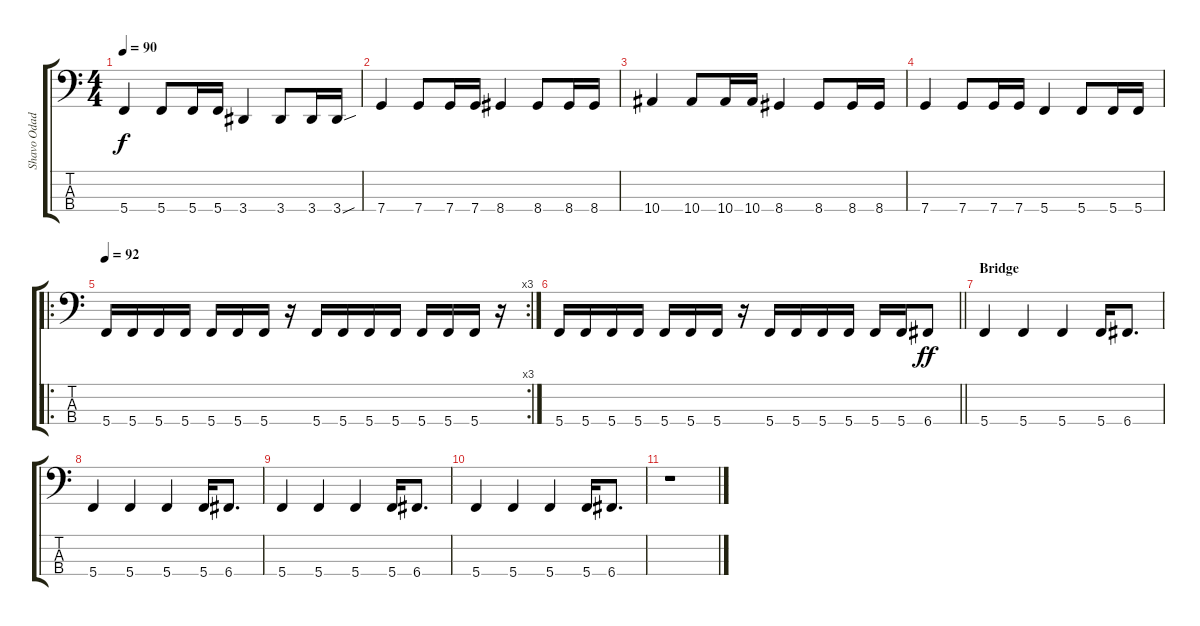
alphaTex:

\track ("Shavo Odadjian" "Shavo Odad") {instrument electricbassfinger}
\staff {score tabs}
\tuning (F2 C2 G1 C1) {hide}
\ts (4 4)
\tempo 90
\clef f4
\ks c
5.4.4{dy f} 5.4.8 5.4.16 5.4.16 3.4.4 3.4.8 3.4.16 3.4{sou}.16 |
7.4.4 7.4.8 7.4.16 7.4.16 8.4.4 8.4.8 8.4.16 8.4.16 |
10.4.4 10.4.8 10.4.16 10.4.16 8.4.4 8.4.8 8.4.16 8.4.16 |
7.4.4 7.4.8 7.4.16 7.4.16 5.4.4 5.4.8 5.4.16 5.4.16 |
\ro
\rc 3
\tempo 92
5.4.16 5.4.16 5.4.16 5.4.16 5.4.16 5.4.16 5.4.16 r.16 5.4.16 5.4.16 5.4.16 5.4.16 5.4.16 5.4.16 5.4.16 r.16 |
\barLineRight lightlight
5.4.16 5.4.16 5.4.16 5.4.16 5.4.16 5.4.16 5.4.16 r.16 5.4.16 5.4.16 5.4.16 5.4.16 5.4.16 5.4.16 6.4.8{dy ff} |
\section ("" "Bridge")
5.4.4 5.4.4 5.4.4 5.4.16 6.4.8{d} |
5.4.4 5.4.4 5.4.4 5.4.16 6.4.8{d} |
5.4.4 5.4.4 5.4.4 5.4.16 6.4.8{d} |
5.4.4 5.4.4 5.4.4 5.4.16 6.4.8{d} |
r.1
